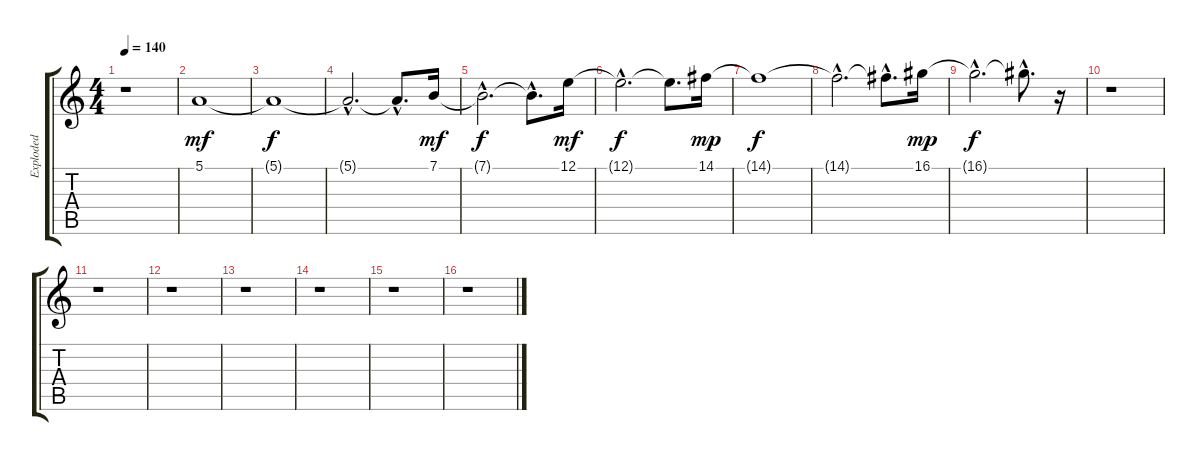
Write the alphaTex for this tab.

\track ("Exploded" "Exploded") {instrument viola}
\staff {score tabs}
\tuning (E4 B3 G3 D3 A2 E2) {hide}
\ts (4 4)
\tempo 140
\clef g2
\ks c
r.1{dy mf} |
5.1.1 |
5.1{t}.1{dy f} |
5.1{hac t}.2{d} 5.1{hac t}.8{d} 7.1.16{dy mf} |
7.1{hac t}.2{d dy f} 7.1{hac t}.8{d} 12.1.16{dy mf} |
12.1{hac t}.2{d dy f} 12.1{t}.8{d} 14.1.16{dy mp} |
14.1{t}.1{dy f} |
14.1{hac t}.2{d} 14.1{hac t}.8{d} 16.1.16{dy mp} |
16.1{hac t}.2{d dy f} 16.1{hac t}.8{d} r.16 |
r.1 |
r.1 |
r.1 |
r.1 |
r.1 |
r.1 |
r.1
